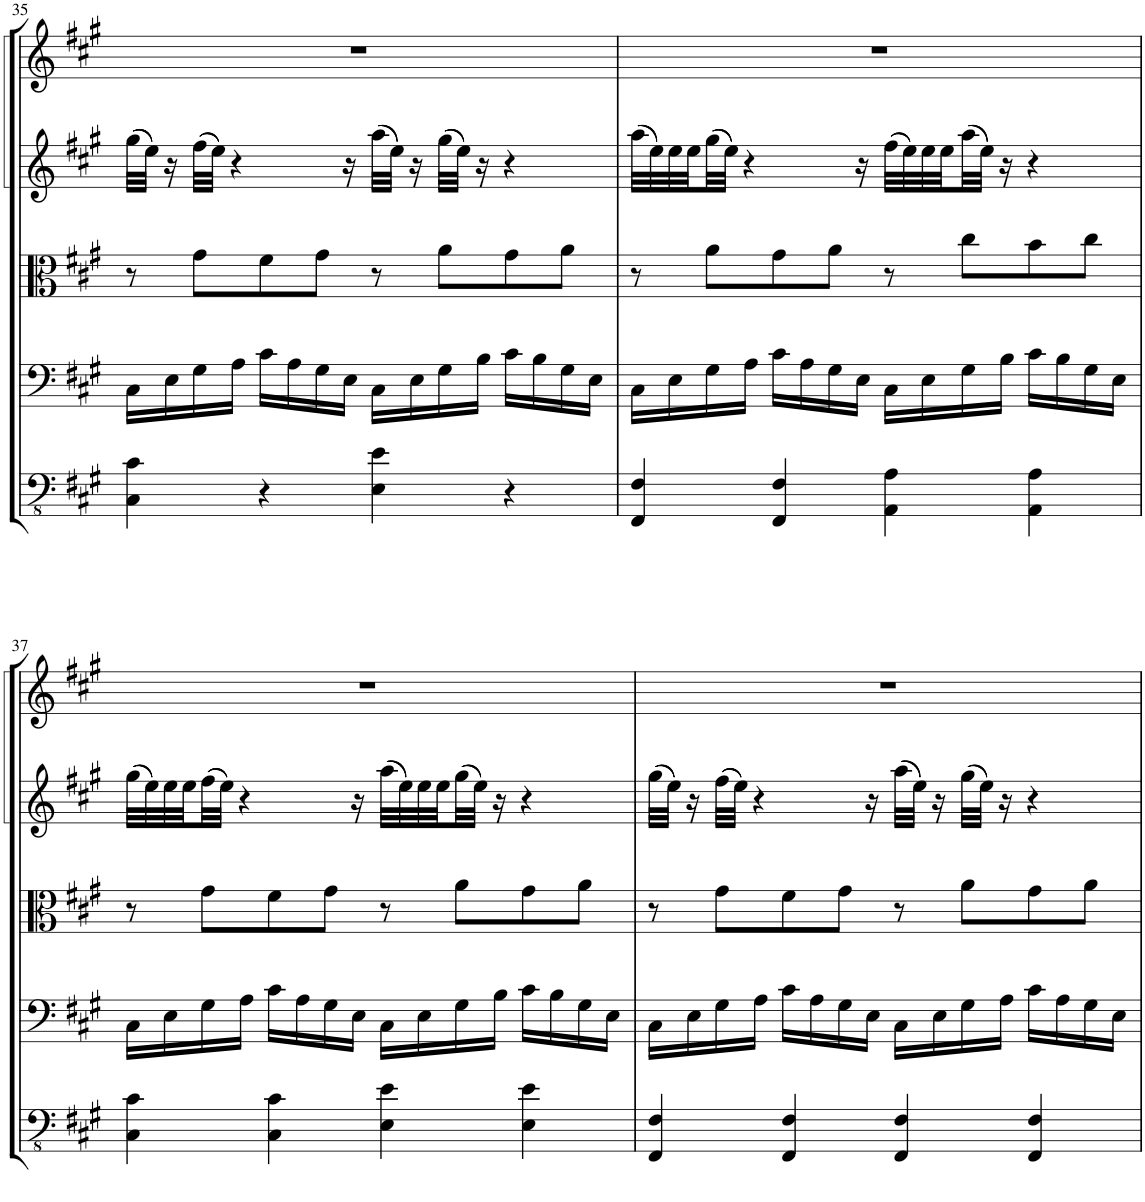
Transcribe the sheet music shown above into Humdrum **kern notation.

**kern	**kern	**kern	**kern	**kern
*part5	*part4	*part3	*part2	*part1
*staff5	*staff4	*staff3	*staff2	*staff1
*I"Contrabass	*I"Violoncello	*I"Viola	*I"Violin II	*I"Violin I
*I'Cb	*I'Vc	*I'Vla	*I'Vln	*I'Vln
!!LO:PB:g=z
*clefFv4	*clefF4	*clefC3	*clefG2	*clefG2
*ITrd7c12	*	*	*	*
*k[f#c#g#]	*k[f#c#g#]	*k[f#c#g#]	*k[f#c#g#]	*k[f#c#g#]
*M4/4	*M4/4	*M4/4	*M4/4	*M4/4
=35	=35	=35	=35	=35
4CC#\ 4C#\	16C#\LL	8r	((32gg#\LLL	1r
.	.	.	32ee\JJJ))	.
.	16E\	.	16r	.
.	16G#\	8g#\L	((32ff#\LLL	.
.	.	.	32ee\JJJ))	.
.	16A\JJ	.	4r	.
4r	16c#\LL	8f#\	.	.
.	16A\	.	.	.
.	16G#\	8g#\J	.	.
.	16E\JJ	.	16r	.
4EE\ 4E\	16C#\LL	8r	((32aa\LLL	.
.	.	.	32ee\JJJ))	.
.	16E\	.	16r	.
.	16G#\	8a\L	((32gg#\LLL	.
.	.	.	32ee\JJJ))	.
.	16B\JJ	.	16r	.
4r	16c#\LL	8g#\	4r	.
.	16B\	.	.	.
.	16G#\	8a\J	.	.
.	16E\JJ	.	.	.
=36	=36	=36	=36	=36
4FFF#/ 4FF#/	16C#\LL	8r	((32aa\LLL	1r
.	.	.	32ee\))	.
.	16E\	.	32ee\	.
.	.	.	32ee\	.
.	16G#\	8a\L	((32gg#\	.
.	.	.	32ee\JJJ))	.
.	16A\JJ	.	4r	.
4FFF#/ 4FF#/	16c#\LL	8g#\	.	.
.	16A\	.	.	.
.	16G#\	8a\J	.	.
.	16E\JJ	.	16r	.
4AAA\ 4AA\	16C#\LL	8r	((32ff#\LLL	.
.	.	.	32ee\))	.
.	16E\	.	32ee\	.
.	.	.	32ee\	.
.	16G#\	8cc#\L	((32aa\	.
.	.	.	32ee\JJJ))	.
.	16B\JJ	.	16r	.
4AAA\ 4AA\	16c#\LL	8b\	4r	.
.	16B\	.	.	.
.	16G#\	8cc#\J	.	.
.	16E\JJ	.	.	.
!!LO:LB:g=z
=37	=37	=37	=37	=37
4CC#\ 4C#\	16C#\LL	8r	((32gg#\LLL	1r
.	.	.	32ee\))	.
.	16E\	.	32ee\	.
.	.	.	32ee\	.
.	16G#\	8g#\L	((32ff#\	.
.	.	.	32ee\JJJ))	.
.	16A\JJ	.	4r	.
4CC#\ 4C#\	16c#\LL	8f#\	.	.
.	16A\	.	.	.
.	16G#\	8g#\J	.	.
.	16E\JJ	.	16r	.
4EE\ 4E\	16C#\LL	8r	((32aa\LLL	.
.	.	.	32ee\))	.
.	16E\	.	32ee\	.
.	.	.	32ee\	.
.	16G#\	8a\L	((32gg#\	.
.	.	.	32ee\JJJ))	.
.	16B\JJ	.	16r	.
4EE\ 4E\	16c#\LL	8g#\	4r	.
.	16B\	.	.	.
.	16G#\	8a\J	.	.
.	16E\JJ	.	.	.
=38	=38	=38	=38	=38
4FFF#/ 4FF#/	16C#\LL	8r	((32gg#\LLL	1r
.	.	.	32ee\JJJ))	.
.	16E\	.	16r	.
.	16G#\	8g#\L	((32ff#\LLL	.
.	.	.	32ee\JJJ))	.
.	16A\JJ	.	4r	.
4FFF#/ 4FF#/	16c#\LL	8f#\	.	.
.	16A\	.	.	.
.	16G#\	8g#\J	.	.
.	16E\JJ	.	16r	.
4FFF#/ 4FF#/	16C#\LL	8r	((32aa\LLL	.
.	.	.	32ee\JJJ))	.
.	16E\	.	16r	.
.	16G#\	8a\L	((32gg#\LLL	.
.	.	.	32ee\JJJ))	.
.	16A\JJ	.	16r	.
4FFF#/ 4FF#/	16c#\LL	8g#\	4r	.
.	16A\	.	.	.
.	16G#\	8a\J	.	.
.	16E\JJ	.	.	.
=	=	=	=	=
*-	*-	*-	*-	*-
